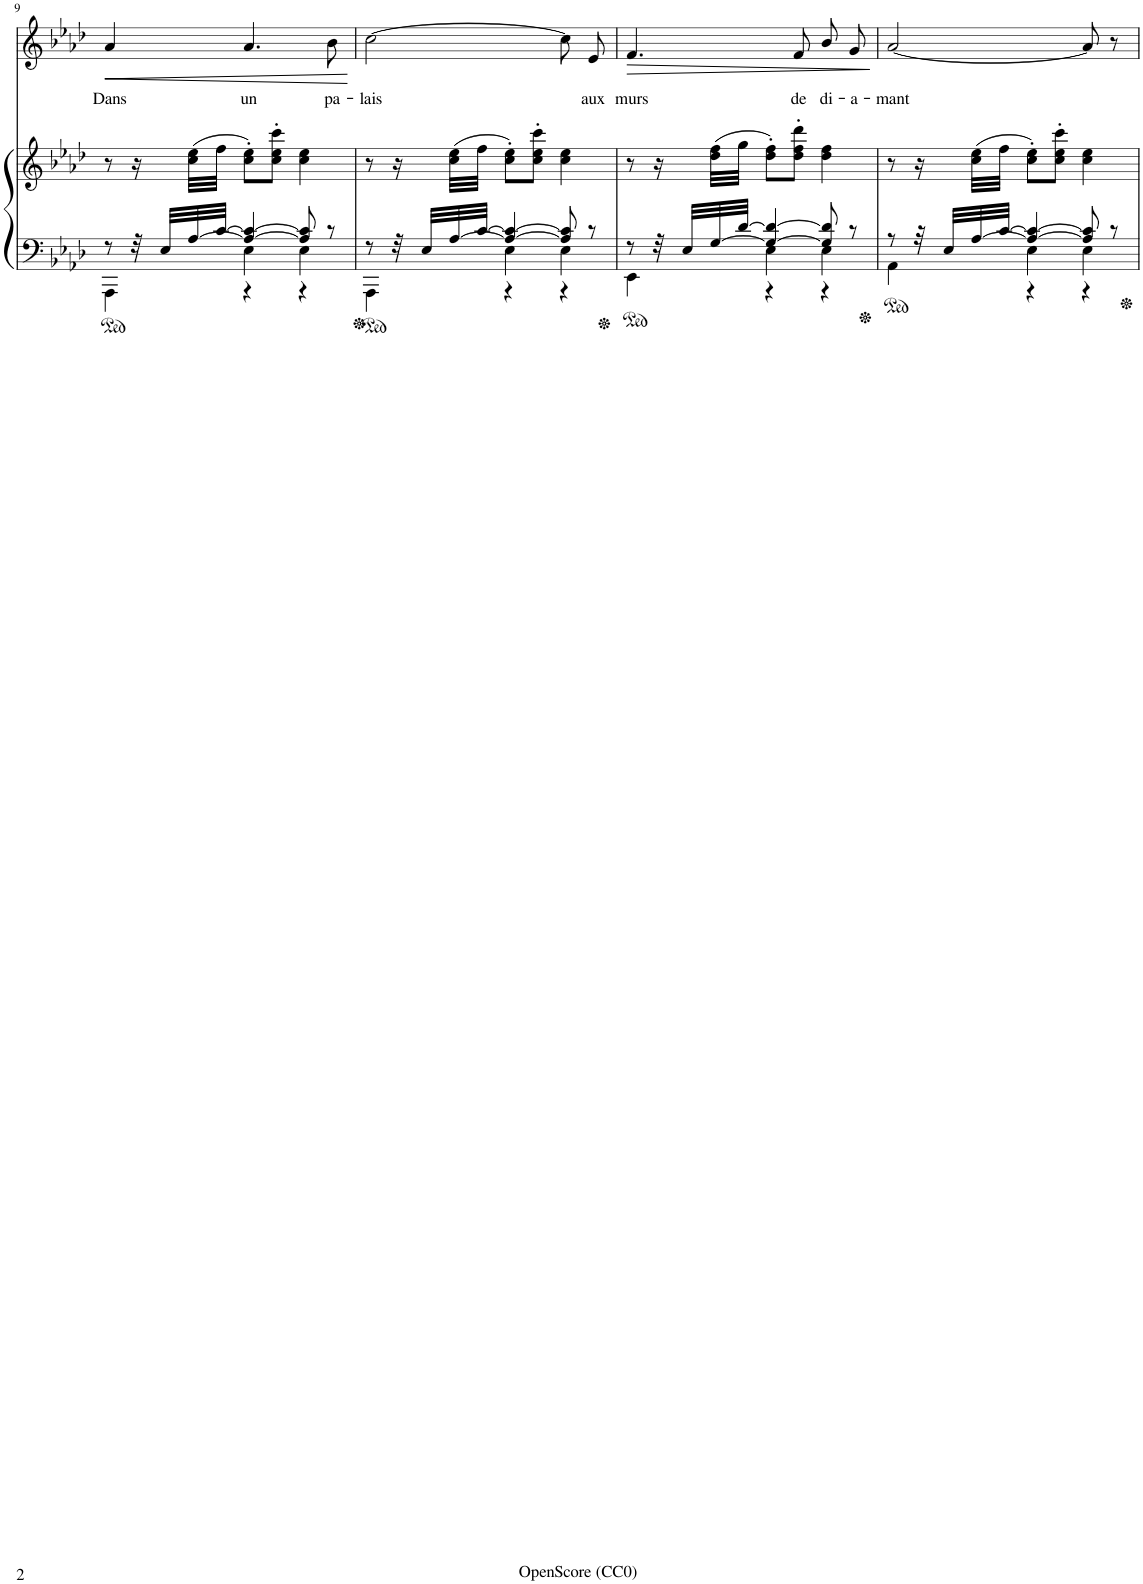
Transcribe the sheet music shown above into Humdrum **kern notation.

**kern	**kern	**kern	**text	**dynam
*part2	*part2	*part1	*part1	*part1
*staff3	*staff2	*staff1	*staff1	*staff1
*I"Piano	*	*I"Chant Voice	*	*
*I'Pno	*	*	*	*
!!LO:PB:g=z
*clefF4	*clefG2	*clefG2	*	*
*k[b-e-a-d-]	*k[b-e-a-d-]	*k[b-e-a-d-]	*	*
*M3/4	*M3/4	*M3/4	*	*
=9	=9	=9	=9	=9
*^	*	*	*	*
*	*^	*	*	*	*
!	!	!	!	!	!LO:LY:b	!LO:HP:b
8r	4AAA-\	4ryy	8r	4a-/	Dans	<
32r	.	.	16r	.	.	.
32E-/LLL	.	.	.	.	.	.
[32A-/	.	.	(32cc\ 32ee-\LLL	.	.	.
[32c/JJJ	.	.	32ff\JJJ	.	.	.
!	!	!	!	!	!LO:LY:b	!
4A-/_ 4c/_	4E-\	4r	8cc\' 8ee-\'L)	4.a-/	un	.
.	.	.	8cc\' 8ee-\' 8ccc\'J	.	.	.
8A-/] 8c/]	4E-\	4r	4cc\ 4ee-\	.	.	.
!	!	!	!	!	!LO:LY:b	!
8r	.	.	.	8b-\	pa-	.
*v	*v	*v	*	*	*	*
.	.	.	.	[
=10	=10	=10	=10	=10
*^	*	*	*	*
*	*^	*	*	*	*
!	!	!	!	!	!LO:LY:b	!
8r	4AAA-\	4ryy	8r	[2cc\	-lais	.
32r	.	.	16r	.	.	.
32E-/LLL	.	.	.	.	.	.
[32A-/	.	.	(32cc\ 32ee-\LLL	.	.	.
[32c/JJJ	.	.	32ff\JJJ	.	.	.
4A-/_ 4c/_	4E-\	4r	8cc\' 8ee-\'L)	.	.	.
.	.	.	8cc\' 8ee-\' 8ccc\'J	.	.	.
8A-/] 8c/]	4E-\	4r	4cc\ 4ee-\	8cc/L]	.	.
!	!	!	!	!	!LO:LY:b	!
8r	.	.	.	8e-/J	aux	.
=11	=11	=11	=11	=11	=11	=11
!	!	!	!	!	!LO:LY:b	!LO:HP:b
8r	4EE-\	4ryy	8r	4.f/	murs	>
32r	.	.	16r	.	.	.
32E-/LLL	.	.	.	.	.	.
[32G/	.	.	(32dd-\ 32ff\LLL	.	.	.
[32d-/JJJ	.	.	32gg\JJJ	.	.	.
4G/_ 4d-/_	4E-\	4r	8dd-\' 8ff\'L)	.	.	.
!	!	!	!	!	!LO:LY:b	!
.	.	.	8dd-\' 8ff\' 8ddd-\'J	8f/	de	.
!	!	!	!	!	!LO:LY:b	!
8G/] 8d-/]	4E-\	4r	4dd-\ 4ff\	8b-/L	di-	.
!	!	!	!	!	!LO:LY:b	!
8r	.	.	.	8g/J	-a-	.
*v	*v	*v	*	*	*	*
.	.	.	.	]
=12	=12	=12	=12	=12
*^	*	*	*	*
*	*^	*	*	*	*
!	!	!	!	!	!LO:LY:b	!
8r	4AA-\	4ryy	8r	[2a-/	-mant	.
32r	.	.	16r	.	.	.
32E-/LLL	.	.	.	.	.	.
[32A-/	.	.	(32cc\ 32ee-\LLL	.	.	.
[32c/JJJ	.	.	32ff\JJJ	.	.	.
4A-/_ 4c/_	4E-\	4r	8cc\' 8ee-\'L)	.	.	.
.	.	.	8cc\' 8ee-\' 8ccc\'J	.	.	.
8A-/] 8c/]	4E-\	4r	4cc\ 4ee-\	8a-/]	.	.
8r	.	.	.	8r	.	.
*v	*v	*v	*	*	*	*
=	=	=	=	=
*-	*-	*-	*-	*-
